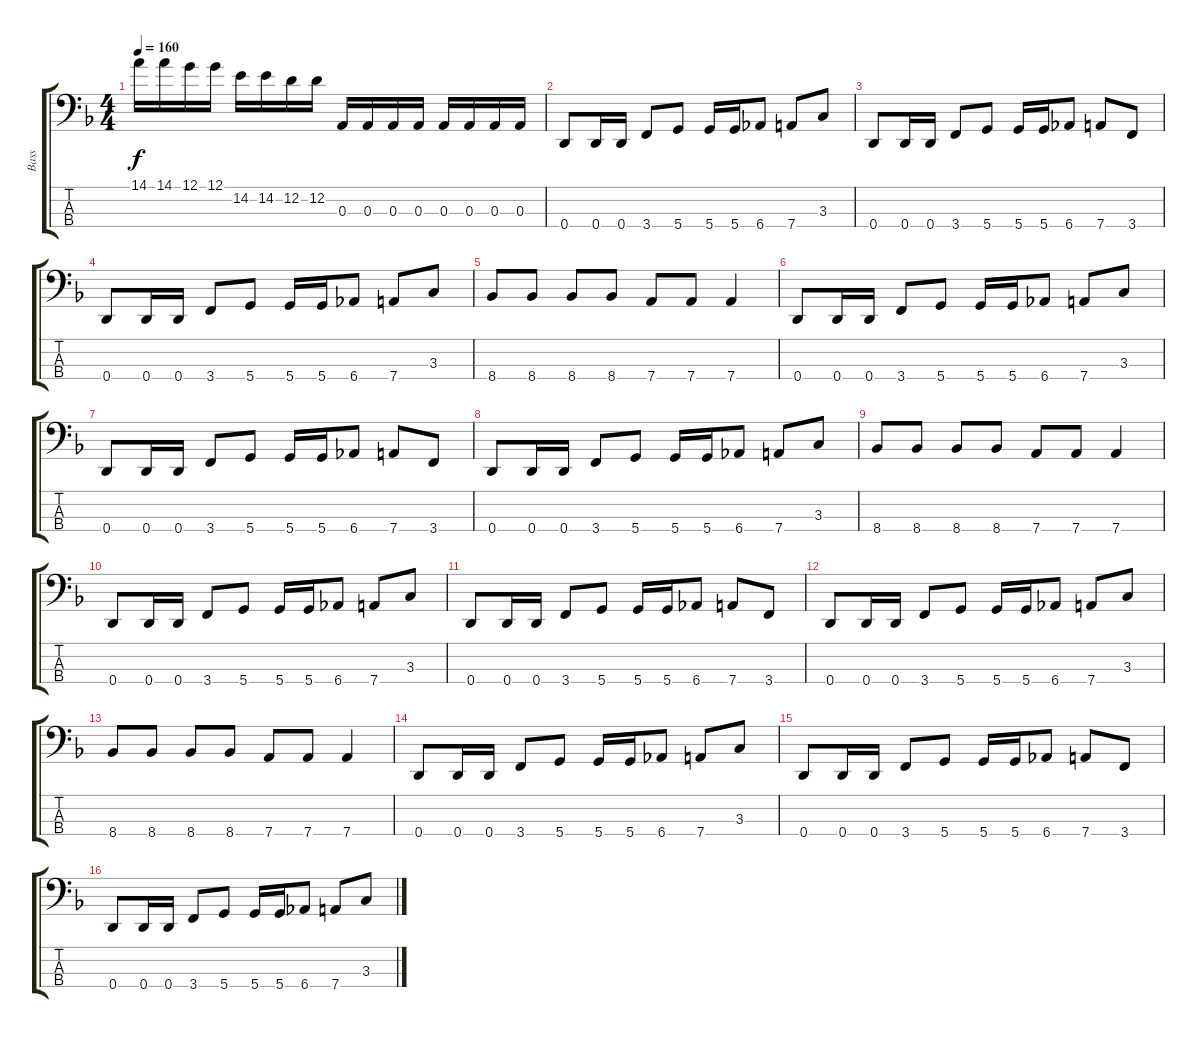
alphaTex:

\track ("Bass" "Bass") {instrument electricbasspick}
\staff {score tabs}
\tuning (G2 D2 A1 D1) {hide}
\ts (4 4)
\tempo 160
\clef f4
\ks f
14.1.16{dy f} 14.1.16 12.1.16 12.1.16 14.2.16 14.2.16 12.2.16 12.2.16 0.3.16 0.3.16 0.3.16 0.3.16 0.3.16 0.3.16 0.3.16 0.3.16 |
0.4.8 0.4.16 0.4.16 3.4.8 5.4.8 5.4.16 5.4.16 6.4.8 7.4.8 3.3.8 |
0.4.8 0.4.16 0.4.16 3.4.8 5.4.8 5.4.16 5.4.16 6.4.8 7.4.8 3.4.8 |
0.4.8 0.4.16 0.4.16 3.4.8 5.4.8 5.4.16 5.4.16 6.4.8 7.4.8 3.3.8 |
8.4.8 8.4.8 8.4.8 8.4.8 7.4.8 7.4.8 7.4.4 |
0.4.8 0.4.16 0.4.16 3.4.8 5.4.8 5.4.16 5.4.16 6.4.8 7.4.8 3.3.8 |
0.4.8 0.4.16 0.4.16 3.4.8 5.4.8 5.4.16 5.4.16 6.4.8 7.4.8 3.4.8 |
0.4.8 0.4.16 0.4.16 3.4.8 5.4.8 5.4.16 5.4.16 6.4.8 7.4.8 3.3.8 |
8.4.8 8.4.8 8.4.8 8.4.8 7.4.8 7.4.8 7.4.4 |
0.4.8 0.4.16 0.4.16 3.4.8 5.4.8 5.4.16 5.4.16 6.4.8 7.4.8 3.3.8 |
0.4.8 0.4.16 0.4.16 3.4.8 5.4.8 5.4.16 5.4.16 6.4.8 7.4.8 3.4.8 |
0.4.8 0.4.16 0.4.16 3.4.8 5.4.8 5.4.16 5.4.16 6.4.8 7.4.8 3.3.8 |
8.4.8 8.4.8 8.4.8 8.4.8 7.4.8 7.4.8 7.4.4 |
0.4.8 0.4.16 0.4.16 3.4.8 5.4.8 5.4.16 5.4.16 6.4.8 7.4.8 3.3.8 |
0.4.8 0.4.16 0.4.16 3.4.8 5.4.8 5.4.16 5.4.16 6.4.8 7.4.8 3.4.8 |
0.4.8 0.4.16 0.4.16 3.4.8 5.4.8 5.4.16 5.4.16 6.4.8 7.4.8 3.3.8
